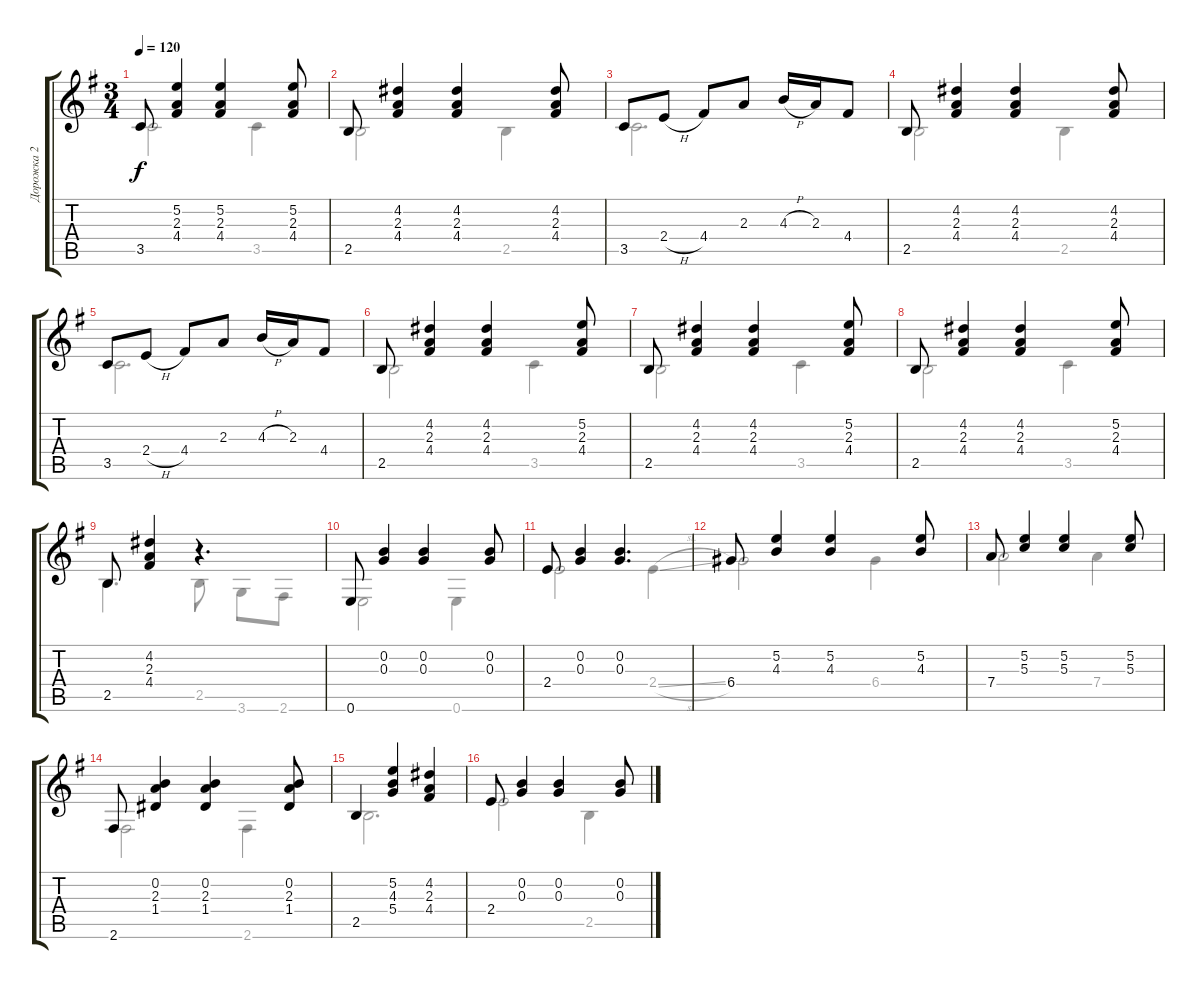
\track ("Дорожка 2" "Дорожка 2") {instrument acousticguitarnylon}
\staff {score tabs}
\tuning (E4 B3 G3 D3 A2 E2) {hide}
\voice
\ts (3 4)
\tempo 120
\clef g2
\ks eminor
3.5.8{dy f} (5.2 2.3 4.4).4 (5.2 2.3 4.4).4 (5.2 2.3 4.4).8 |
2.5.8 (4.2 2.3 4.4).4 (4.2 2.3 4.4).4 (4.2 2.3 4.4).8 |
3.5.8 2.4{h}.8 4.4.8 2.3.8 4.3{h}.16 2.3.16 4.4.8 |
2.5.8 (4.2 2.3 4.4).4 (4.2 2.3 4.4).4 (4.2 2.3 4.4).8 |
3.5.8 2.4{h}.8 4.4.8 2.3.8 4.3{h}.16 2.3.16 4.4.8 |
2.5.8 (4.2 2.3 4.4).4 (4.2 2.3 4.4).4 (5.2 2.3 4.4).8 |
2.5.8 (4.2 2.3 4.4).4 (4.2 2.3 4.4).4 (5.2 2.3 4.4).8 |
2.5.8 (4.2 2.3 4.4).4 (4.2 2.3 4.4).4 (5.2 2.3 4.4).8 |
2.5.8 (4.2 2.3 4.4).4 r.4{d} |
0.6.8 (0.2 0.3).4 (0.2 0.3).4 (0.2 0.3).8 |
2.4.8 (0.2 0.3).4 (0.2 0.3).4{d} |
6.4.8 (5.2 4.3).4 (5.2 4.3).4 (5.2 4.3).8 |
7.4.8 (5.2 5.3).4 (5.2 5.3).4 (5.2 5.3).8 |
2.6.8 (0.2 2.3 1.4).4 (0.2 2.3 1.4).4 (0.2 2.3 1.4).8 |
2.5.4 (5.2 4.3 5.4).4 (4.2 2.3 4.4).4 |
2.4.8 (0.2 0.3).4 (0.2 0.3).4 (0.2 0.3).8
\voice
\clef g2
\ottava regular
\simile none
\ks eminor
3.5.2{dy f} 3.5.4 |
2.5.2 2.5.4 |
3.5.2{d} |
2.5.2 2.5.4 |
3.5.2{d} |
2.5.2 3.5.4 |
2.5.2 3.5.4 |
2.5.2 3.5.4 |
2.5.4{d} 2.5.8 3.6.8 2.6.8 |
0.6.2 0.6.4 |
2.4.2 2.4{sl}.4 |
6.4.2 6.4.4 |
7.4.2 7.4.4 |
2.6.2 2.6.4 |
2.5.2{d} |
2.4.2 2.5.4
